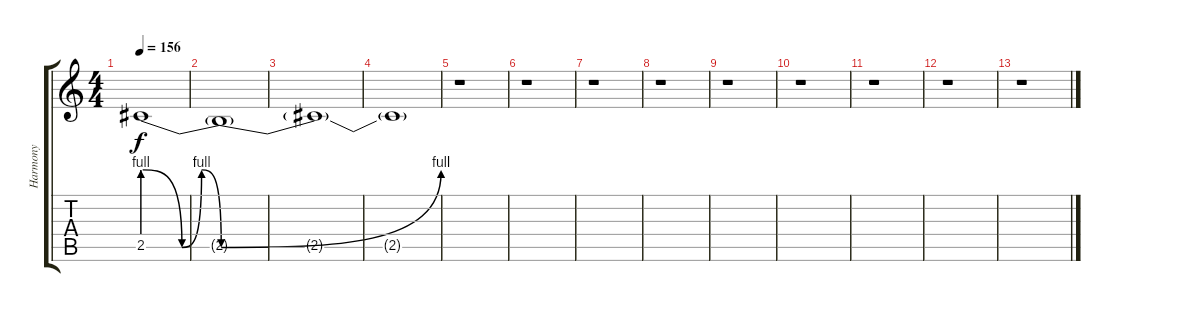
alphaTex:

\track ("Harmony" "Harmony") {instrument overdrivenguitar}
\staff {score tabs}
\tuning (E4 B3 G3 D3 A2 E2) {hide}
\ts (4 4)
\tempo 156
\clef g2
\ks c
2.5{be (custom 0 4 30 0 45 4 60 0) t}.1{dy f} |
2.5{be (bend 0 0 60 4) t}.1 |
2.5{t}.1 |
2.5{t}.1 |
r.1 |
r.1 |
r.1 |
r.1 |
r.1 |
r.1 |
r.1 |
r.1 |
r.1
